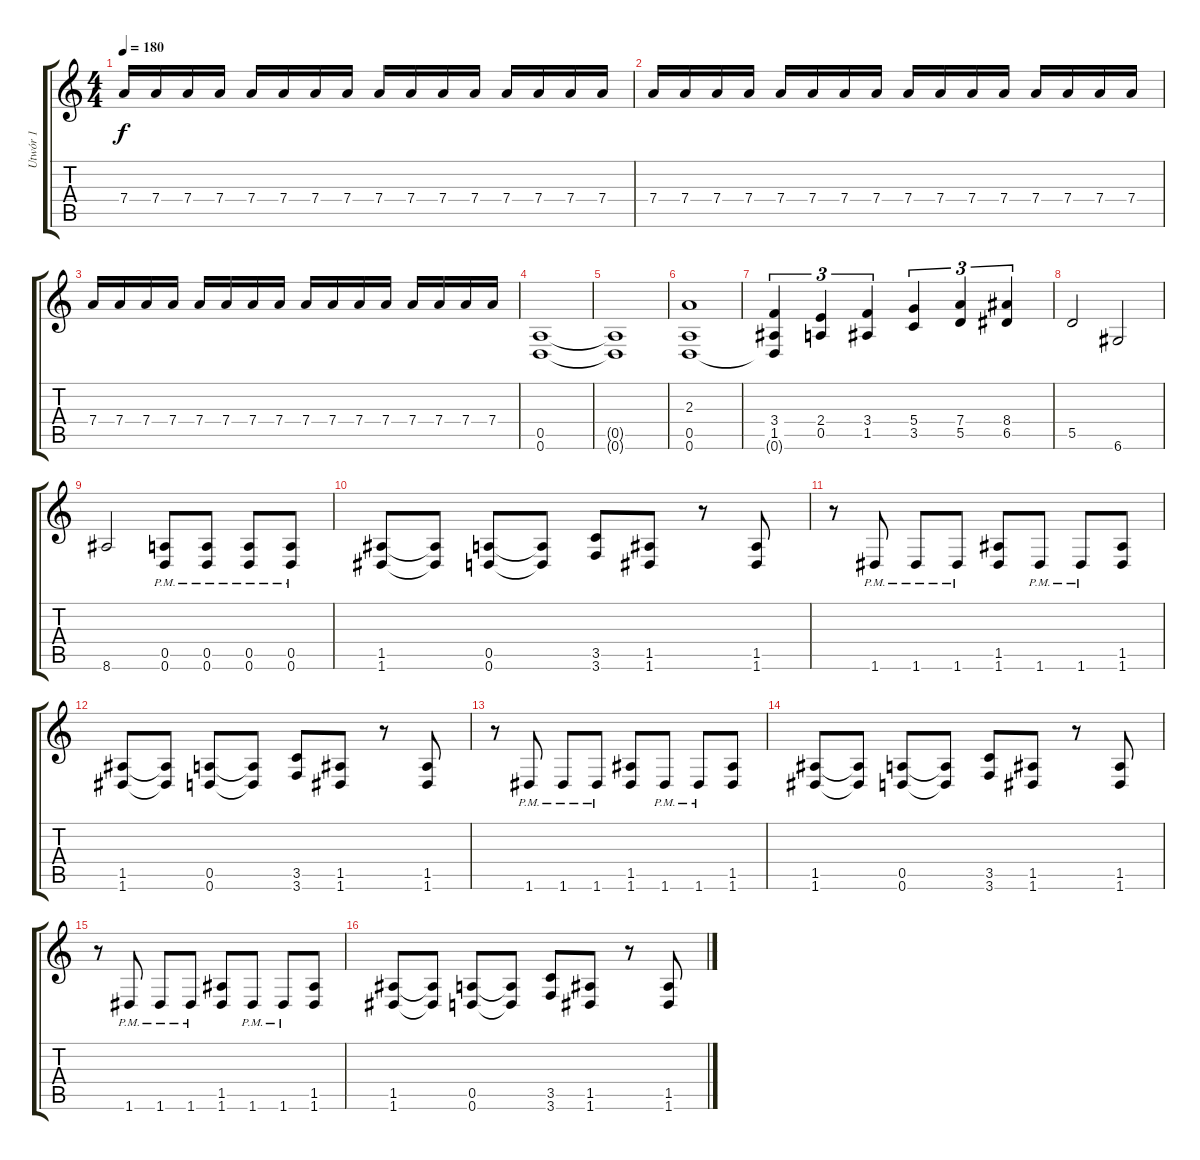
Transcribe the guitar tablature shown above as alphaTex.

\track ("Utwór 1" "Utwór 1") {instrument distortionguitar}
\staff {score tabs}
\tuning (E4 B3 G3 D3 A2 D2) {hide}
\ts (4 4)
\tempo 180
\clef g2
\ks c
7.4.16{dy f} 7.4.16 7.4.16 7.4.16 7.4.16 7.4.16 7.4.16 7.4.16 7.4.16 7.4.16 7.4.16 7.4.16 7.4.16 7.4.16 7.4.16 7.4.16 |
7.4.16 7.4.16 7.4.16 7.4.16 7.4.16 7.4.16 7.4.16 7.4.16 7.4.16 7.4.16 7.4.16 7.4.16 7.4.16 7.4.16 7.4.16 7.4.16 |
7.4.16 7.4.16 7.4.16 7.4.16 7.4.16 7.4.16 7.4.16 7.4.16 7.4.16 7.4.16 7.4.16 7.4.16 7.4.16 7.4.16 7.4.16 7.4.16 |
(0.5 0.6).1 |
(0.5{t} 0.6{t}).1 |
(2.3 0.5 0.6).1 |
(3.4 1.5 0.6{t}).4{tu (3 2)} (2.4 0.5).4{tu (3 2)} (3.4 1.5).4{tu (3 2)} (5.4 3.5).4{tu (3 2)} (7.4 5.5).4{tu (3 2)} (8.4 6.5).4{tu (3 2)} |
5.5.2 6.6.2 |
8.6.2 (0.5{pm} 0.6{pm}).8 (0.5{pm} 0.6{pm}).8 (0.5{pm} 0.6{pm}).8 (0.5{pm} 0.6{pm}).8 |
(1.5 1.6).8 (1.5{t} 1.6{t}).8 (0.5 0.6).8 (0.5{t} 0.6{t}).8 (3.5 3.6).8 (1.5 1.6).8 r.8 (1.5 1.6).8 |
r.8 1.6{pm}.8 1.6{pm}.8 1.6{pm}.8 (1.5 1.6).8 1.6{pm}.8 1.6{pm}.8 (1.5 1.6).8 |
(1.5 1.6).8 (1.5{t} 1.6{t}).8 (0.5 0.6).8 (0.5{t} 0.6{t}).8 (3.5 3.6).8 (1.5 1.6).8 r.8 (1.5 1.6).8 |
r.8 1.6{pm}.8 1.6{pm}.8 1.6{pm}.8 (1.5 1.6).8 1.6{pm}.8 1.6{pm}.8 (1.5 1.6).8 |
(1.5 1.6).8 (1.5{t} 1.6{t}).8 (0.5 0.6).8 (0.5{t} 0.6{t}).8 (3.5 3.6).8 (1.5 1.6).8 r.8 (1.5 1.6).8 |
r.8 1.6{pm}.8 1.6{pm}.8 1.6{pm}.8 (1.5 1.6).8 1.6{pm}.8 1.6{pm}.8 (1.5 1.6).8 |
(1.5 1.6).8 (1.5{t} 1.6{t}).8 (0.5 0.6).8 (0.5{t} 0.6{t}).8 (3.5 3.6).8 (1.5 1.6).8 r.8 (1.5 1.6).8
